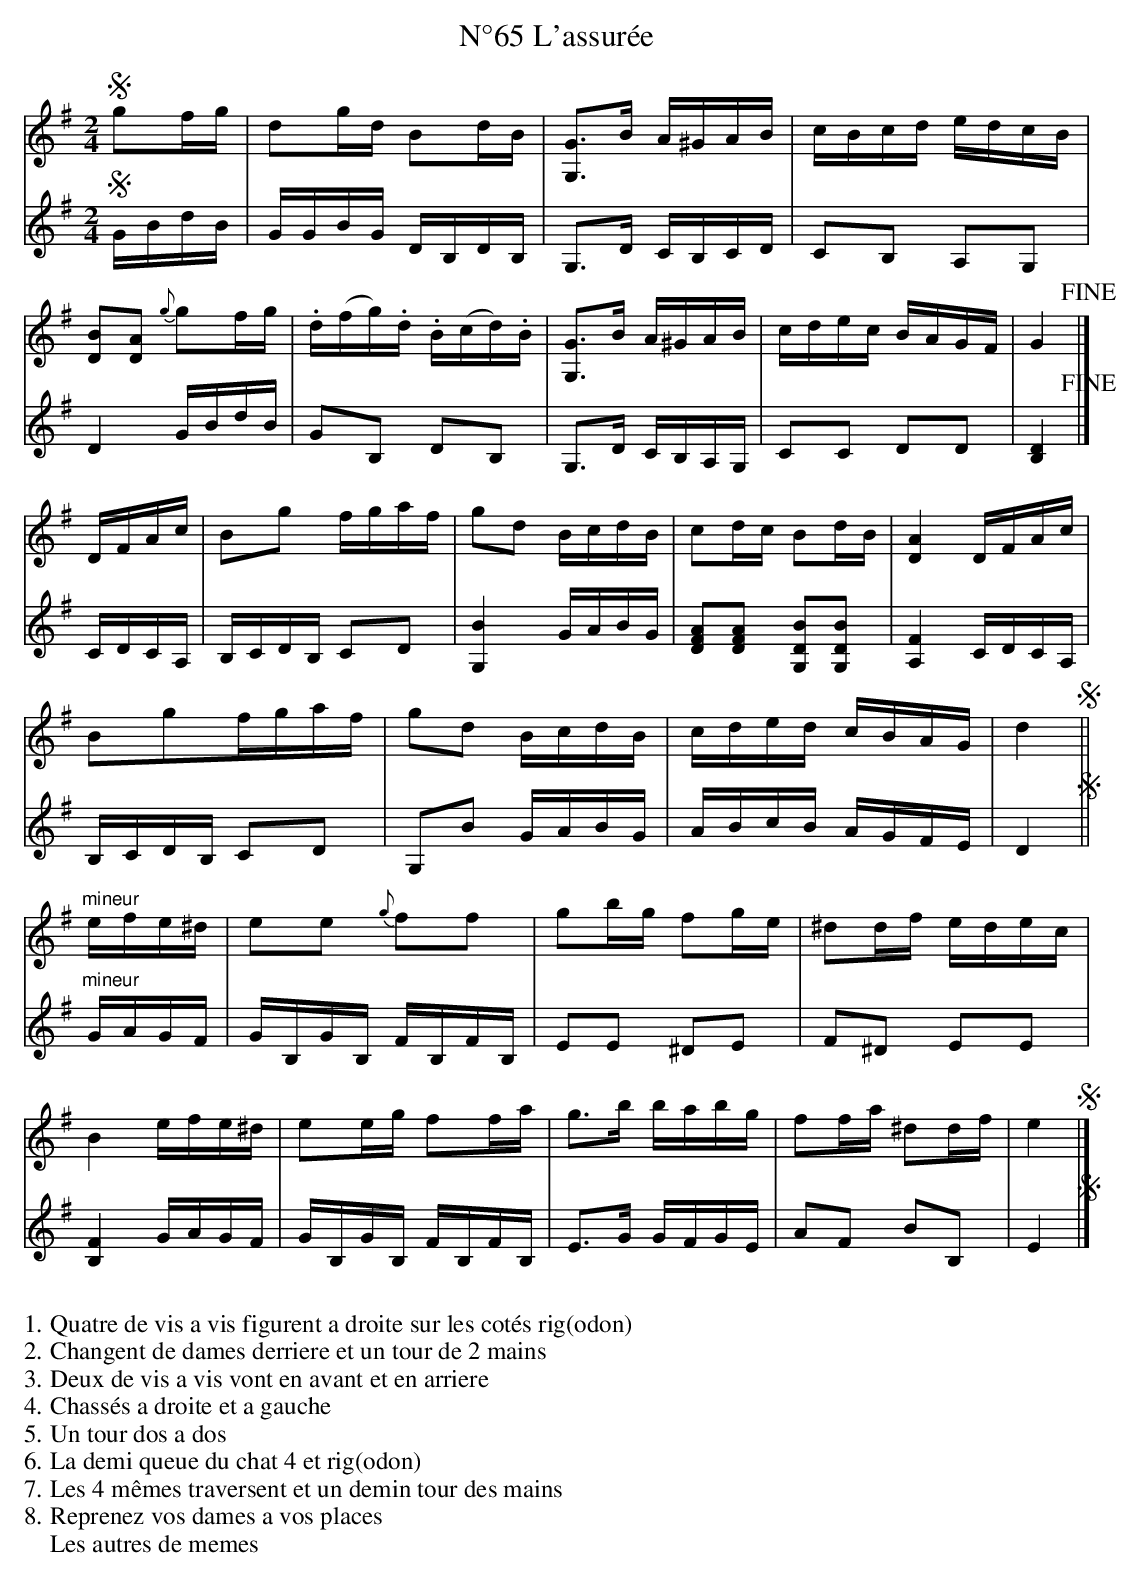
X:1
T:N°65 L'assurée
M:2/4
K:Gmaj
L:1/16
C:N.J.DELHAISE fils
O:Belgium (Huy)
[V:1]
!segno!g2fg|d2gd B2dB|[G,G]2>B2 A^GAB|cBcd edcB|
[DB]2[DA]2 {g}g2fg|.d(fg).d .B(cd).B|[G,G]2>B2 A^GAB|cdec BAGF|G4 !fine!|]
DFAc|B2g2 fgaf|g2d2 BcdB|c2dc B2dB|[DA]4 DFAc|
B2g2fgaf|g2d2 BcdB|cded cBAG|d4 !segno!||
"mineur"efe^d|e2e2 {g}f2f2|g2bg f2ge|^d2df edec|
B4 efe^d|e2eg f2fa|g2>b2 babg|f2fa ^d2df|e4 !segno!|]
[V:2]
!segno!GBdB|GGBG DB,DB,|G,2>D2 CB,CD|C2B,2 A,2G,2|
D4 GBdB|G2B,2 D2B,2|G,2>D2 CB,A,G,|C2C2 D2D2|[B,D]4 !fine!|]
CDCA,|B,CDB, C2D2|[G,B]4 GABG|[DFA]2[DFA]2 [G,DB]2[G,DB]2|
[A,F]4 CDCA,|B,CDB, C2D2|G,2B2 GABG|ABcB AGFE|D4 !segno!||
"mineur"GAGF|GB,GB, FB,FB,|E2E2 ^D2E2|F2^D2 E2E2|
[B,F]4 GAGF|GB,GB, FB,FB,|E2>G2 GFGE|A2F2 B2B,2|E4 !segno!|]
W:1.Quatre de vis a vis figurent a droite sur les cotés rig(odon)
W:2.Changent de dames derriere et un tour de 2 mains
W:3.Deux de vis a vis vont en avant et en arriere
W:4.Chassés a droite et a gauche
W:5.Un tour dos a dos
W:6.La demi queue du chat 4 et rig(odon)
W:7.Les 4 mêmes traversent et un demin tour des mains
W:8.Reprenez vos dames a vos places
W:Les autres de memes
